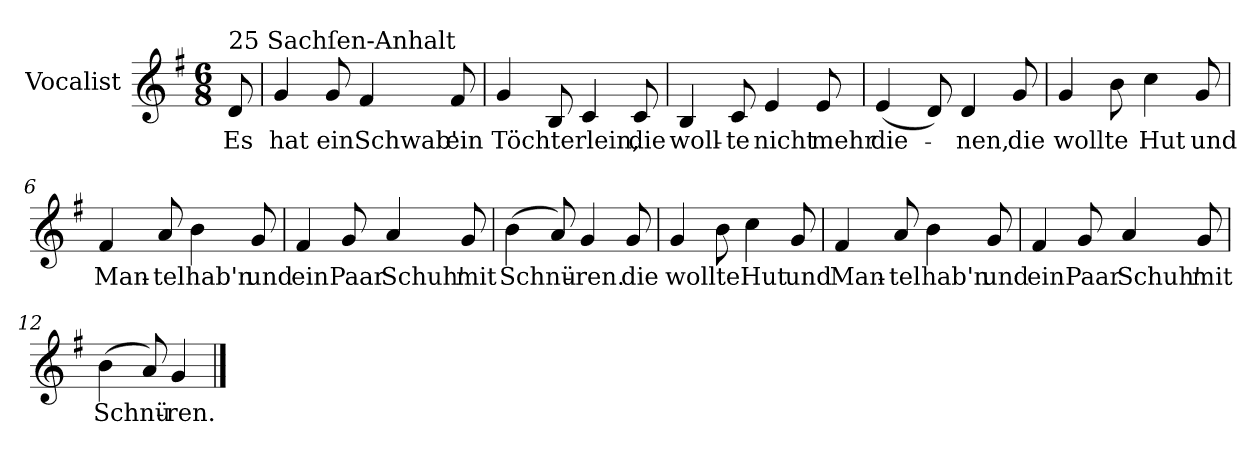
**kern	**text
*part1	*part1
*staff1	*staff1
*I"Vocalist	*
*k[f#]	*
*G:	*
*M6/8	*
=	=
!LO:TX:a:t=25 Sachſen-Anhalt	!
8d	Es
=1	=1
4g	hat
8g	ein
4f#	Schwab'
8f#	ein
=2	=2
4g	Töchterlein,
8B	.
4c	.
8c	die
=3	=3
4B	woll-
8c	-te
4e	nicht
8e	mehr
=4	=4
(4e	die-
8d)	.
4d	-nen,
8g	die
=5	=5
4g	wollte
8b	.
4cc	Hut
8g	und
=6	=6
4f#	Man-
8a	-tel
4b	hab'n
8g	und
=7	=7
4f#	ein
8g	Paar
4a	Schuh'
8g	mit
=8	=8
(4b	Schnü-
8a)	.
4g	-ren.
8g	die
=9	=9
4g	wollte
8b	.
4cc	Hut
8g	und
=10	=10
4f#	Man-
8a	-tel
4b	hab'n
8g	und
=11	=11
4f#	ein
8g	Paar
4a	Schuh'
8g	mit
=12	=12
(4b	Schnü-
8a)	.
4g	-ren.
==	==
*-	*-
